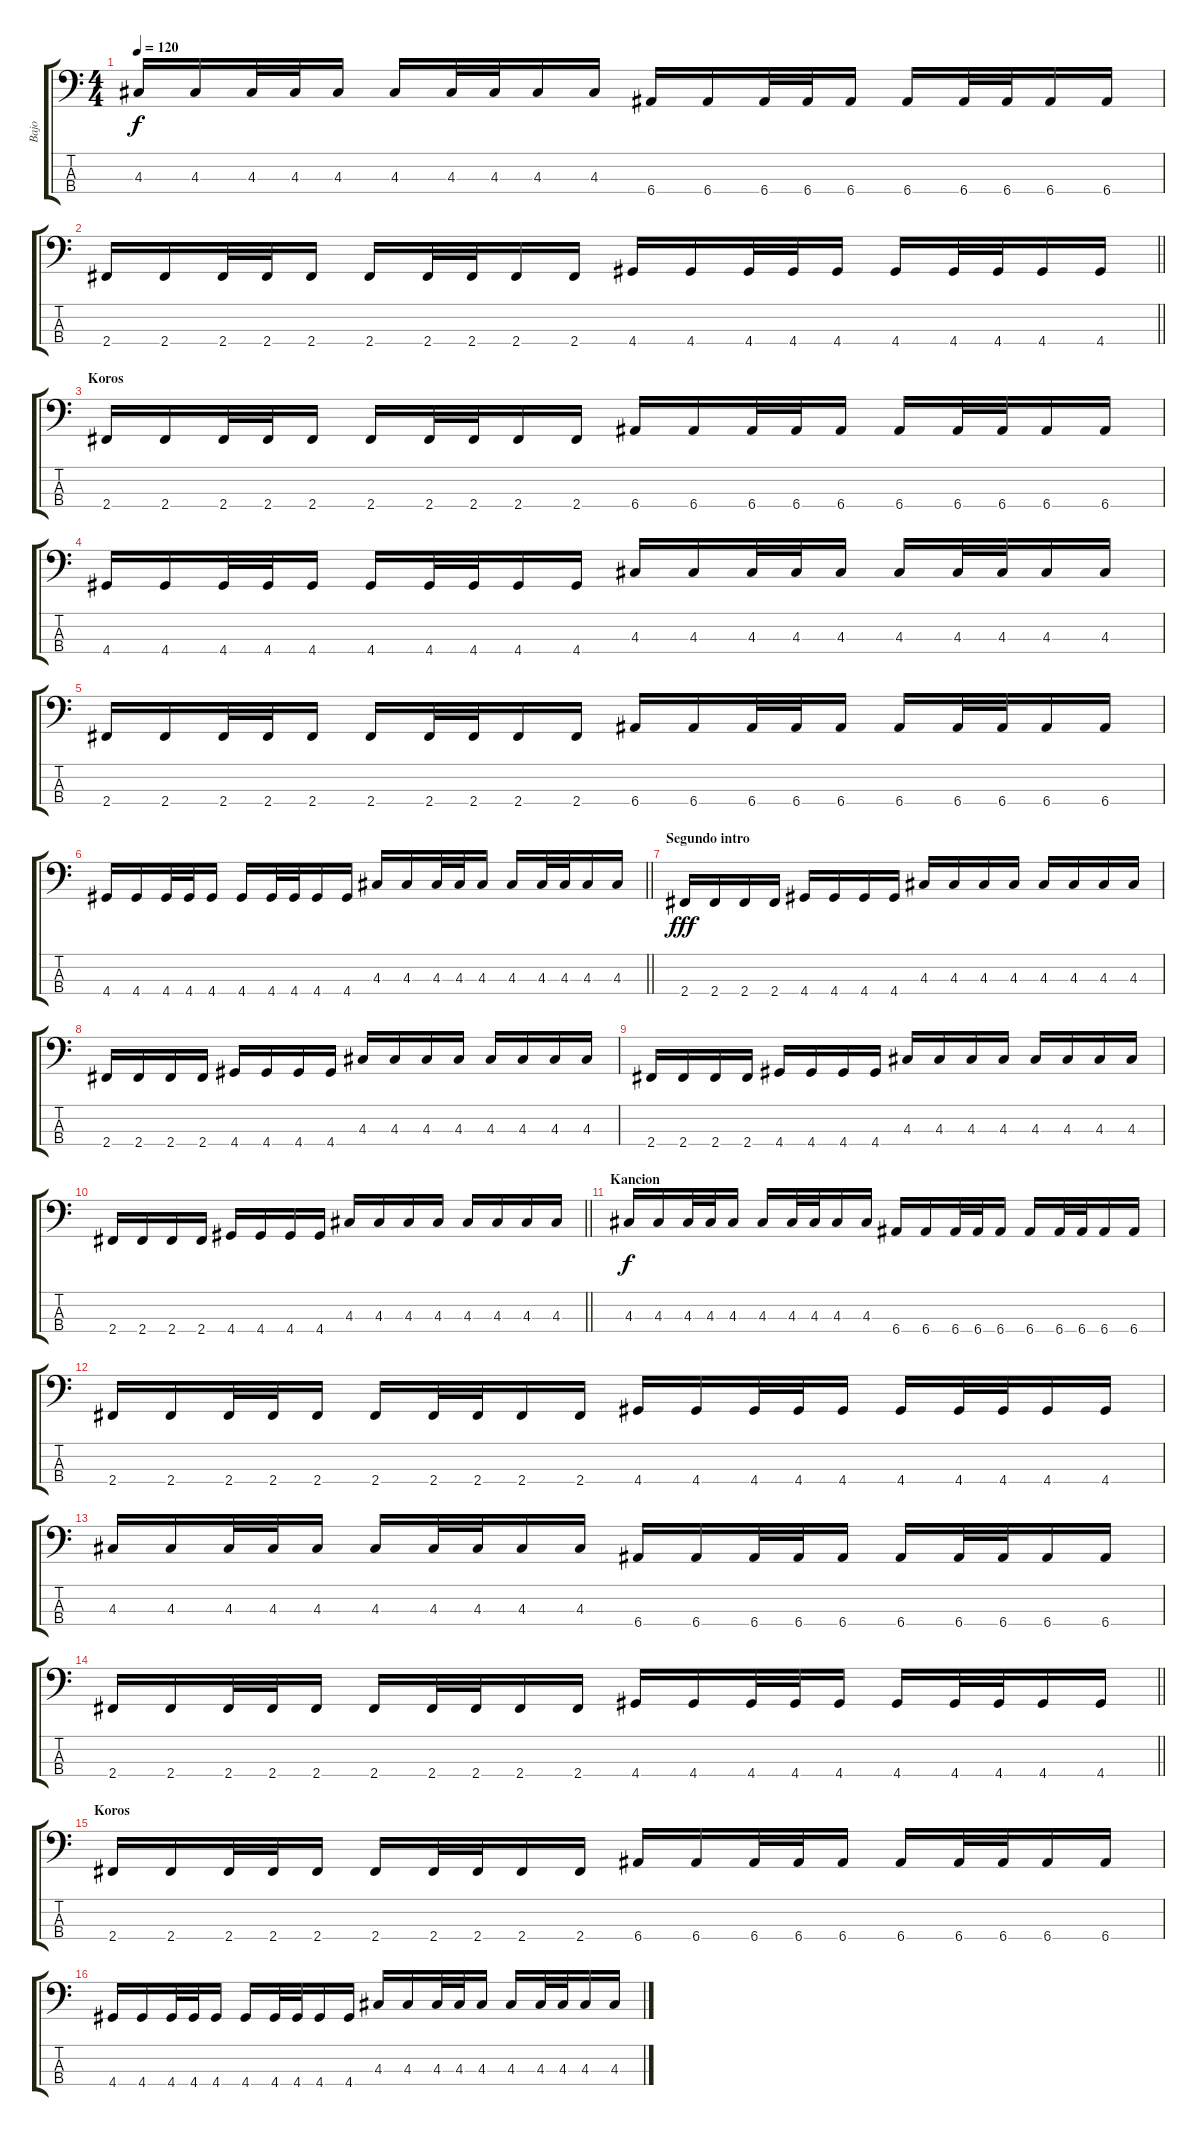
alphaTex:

\track ("Bajo" "Bajo") {instrument electricbasspick}
\staff {score tabs}
\tuning (G2 D2 A1 E1) {hide}
\ts (4 4)
\tempo 120
\clef f4
\ks c
4.3.16{dy f} 4.3.16 4.3.32 4.3.32 4.3.16 4.3.16 4.3.32 4.3.32 4.3.16 4.3.16 6.4.16 6.4.16 6.4.32 6.4.32 6.4.16 6.4.16 6.4.32 6.4.32 6.4.16 6.4.16 |
\barLineRight lightlight
2.4.16 2.4.16 2.4.32 2.4.32 2.4.16 2.4.16 2.4.32 2.4.32 2.4.16 2.4.16 4.4.16 4.4.16 4.4.32 4.4.32 4.4.16 4.4.16 4.4.32 4.4.32 4.4.16 4.4.16 |
\section ("" "Koros")
2.4.16 2.4.16 2.4.32 2.4.32 2.4.16 2.4.16 2.4.32 2.4.32 2.4.16 2.4.16 6.4.16 6.4.16 6.4.32 6.4.32 6.4.16 6.4.16 6.4.32 6.4.32 6.4.16 6.4.16 |
4.4.16 4.4.16 4.4.32 4.4.32 4.4.16 4.4.16 4.4.32 4.4.32 4.4.16 4.4.16 4.3.16 4.3.16 4.3.32 4.3.32 4.3.16 4.3.16 4.3.32 4.3.32 4.3.16 4.3.16 |
2.4.16 2.4.16 2.4.32 2.4.32 2.4.16 2.4.16 2.4.32 2.4.32 2.4.16 2.4.16 6.4.16 6.4.16 6.4.32 6.4.32 6.4.16 6.4.16 6.4.32 6.4.32 6.4.16 6.4.16 |
\barLineRight lightlight
4.4.16 4.4.16 4.4.32 4.4.32 4.4.16 4.4.16 4.4.32 4.4.32 4.4.16 4.4.16 4.3.16 4.3.16 4.3.32 4.3.32 4.3.16 4.3.16 4.3.32 4.3.32 4.3.16 4.3.16 |
\section ("" "Segundo intro")
2.4.16{dy fff} 2.4.16 2.4.16 2.4.16 4.4.16 4.4.16 4.4.16 4.4.16 4.3.16 4.3.16 4.3.16 4.3.16 4.3.16 4.3.16 4.3.16 4.3.16 |
2.4.16 2.4.16 2.4.16 2.4.16 4.4.16 4.4.16 4.4.16 4.4.16 4.3.16 4.3.16 4.3.16 4.3.16 4.3.16 4.3.16 4.3.16 4.3.16 |
2.4.16 2.4.16 2.4.16 2.4.16 4.4.16 4.4.16 4.4.16 4.4.16 4.3.16 4.3.16 4.3.16 4.3.16 4.3.16 4.3.16 4.3.16 4.3.16 |
\barLineRight lightlight
2.4.16 2.4.16 2.4.16 2.4.16 4.4.16 4.4.16 4.4.16 4.4.16 4.3.16 4.3.16 4.3.16 4.3.16 4.3.16 4.3.16 4.3.16 4.3.16 |
\section ("" "Kancion")
4.3.16{dy f} 4.3.16 4.3.32 4.3.32 4.3.16 4.3.16 4.3.32 4.3.32 4.3.16 4.3.16 6.4.16 6.4.16 6.4.32 6.4.32 6.4.16 6.4.16 6.4.32 6.4.32 6.4.16 6.4.16 |
2.4.16 2.4.16 2.4.32 2.4.32 2.4.16 2.4.16 2.4.32 2.4.32 2.4.16 2.4.16 4.4.16 4.4.16 4.4.32 4.4.32 4.4.16 4.4.16 4.4.32 4.4.32 4.4.16 4.4.16 |
4.3.16 4.3.16 4.3.32 4.3.32 4.3.16 4.3.16 4.3.32 4.3.32 4.3.16 4.3.16 6.4.16 6.4.16 6.4.32 6.4.32 6.4.16 6.4.16 6.4.32 6.4.32 6.4.16 6.4.16 |
\barLineRight lightlight
2.4.16 2.4.16 2.4.32 2.4.32 2.4.16 2.4.16 2.4.32 2.4.32 2.4.16 2.4.16 4.4.16 4.4.16 4.4.32 4.4.32 4.4.16 4.4.16 4.4.32 4.4.32 4.4.16 4.4.16 |
\section ("" "Koros")
2.4.16 2.4.16 2.4.32 2.4.32 2.4.16 2.4.16 2.4.32 2.4.32 2.4.16 2.4.16 6.4.16 6.4.16 6.4.32 6.4.32 6.4.16 6.4.16 6.4.32 6.4.32 6.4.16 6.4.16 |
4.4.16 4.4.16 4.4.32 4.4.32 4.4.16 4.4.16 4.4.32 4.4.32 4.4.16 4.4.16 4.3.16 4.3.16 4.3.32 4.3.32 4.3.16 4.3.16 4.3.32 4.3.32 4.3.16 4.3.16
